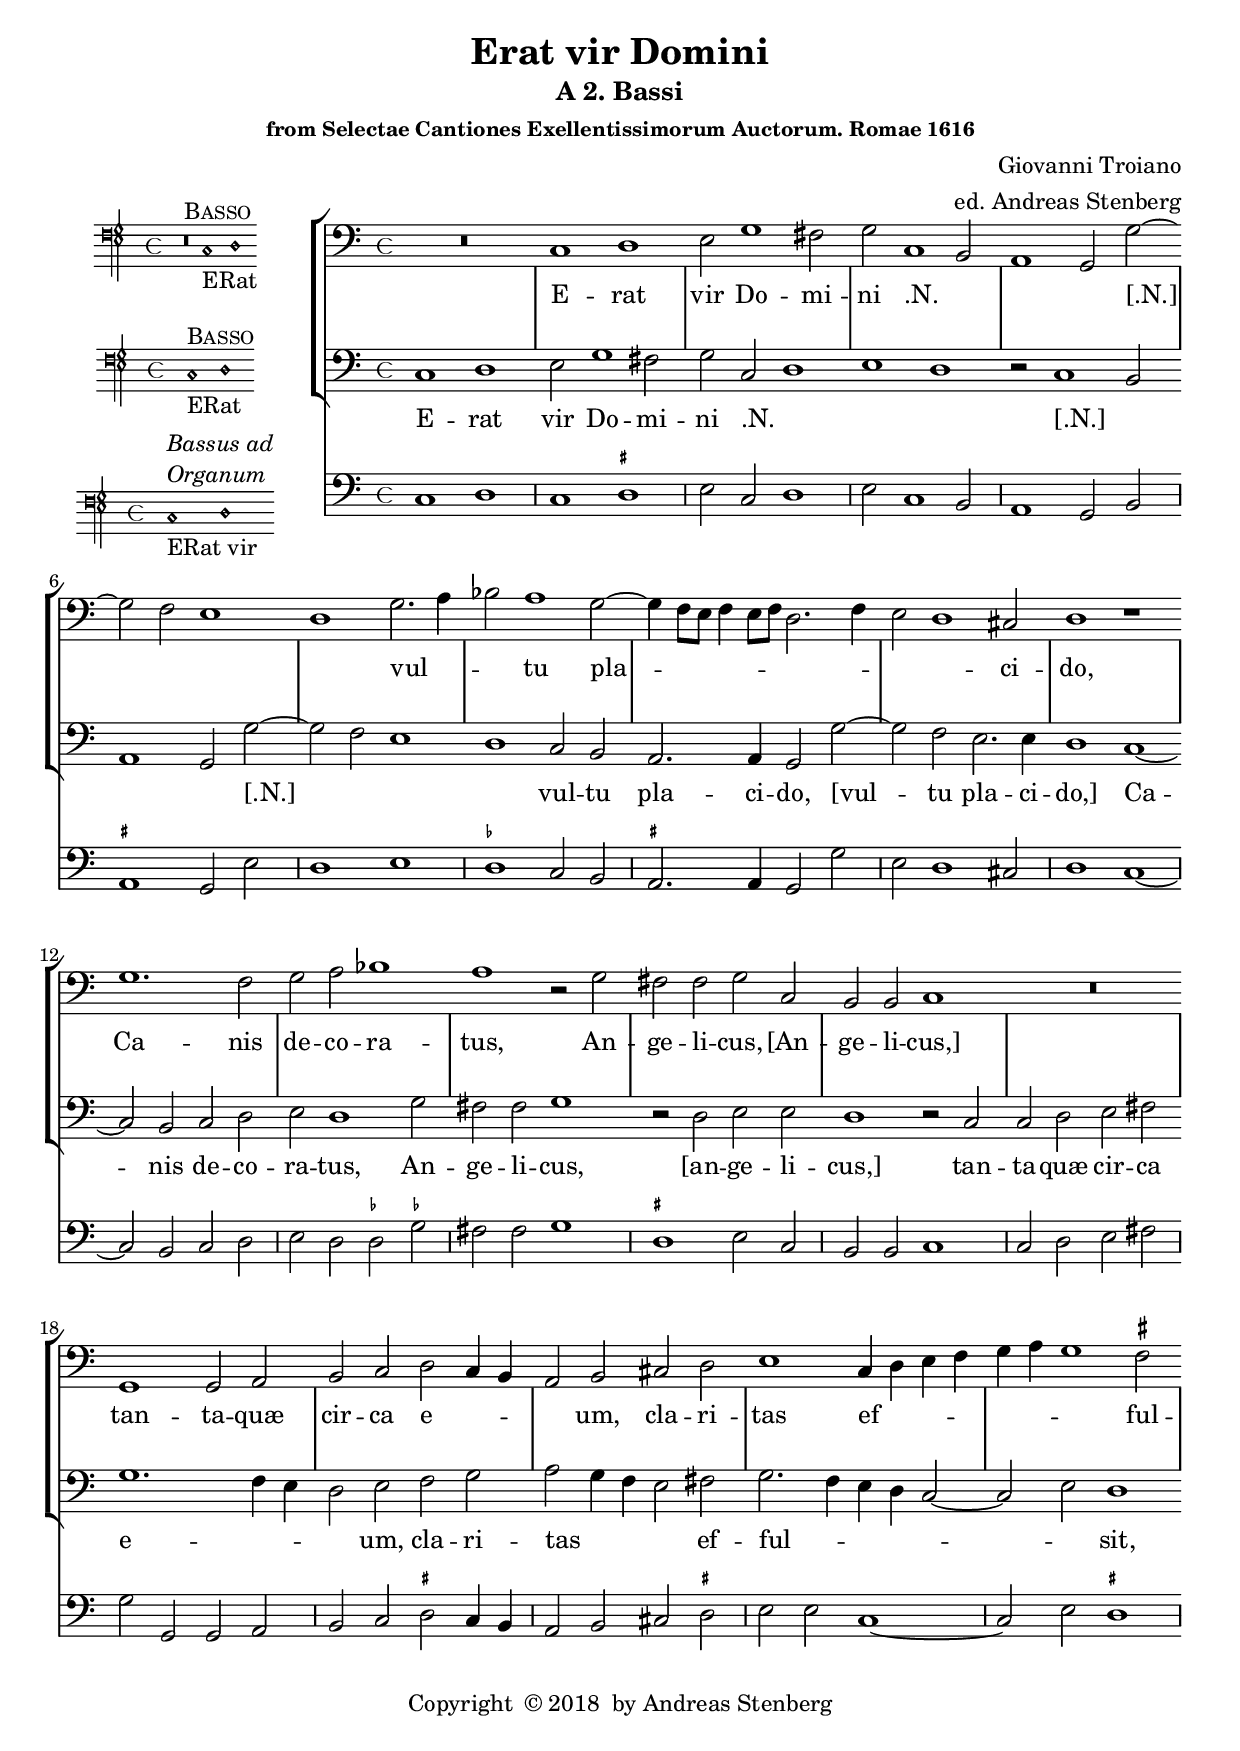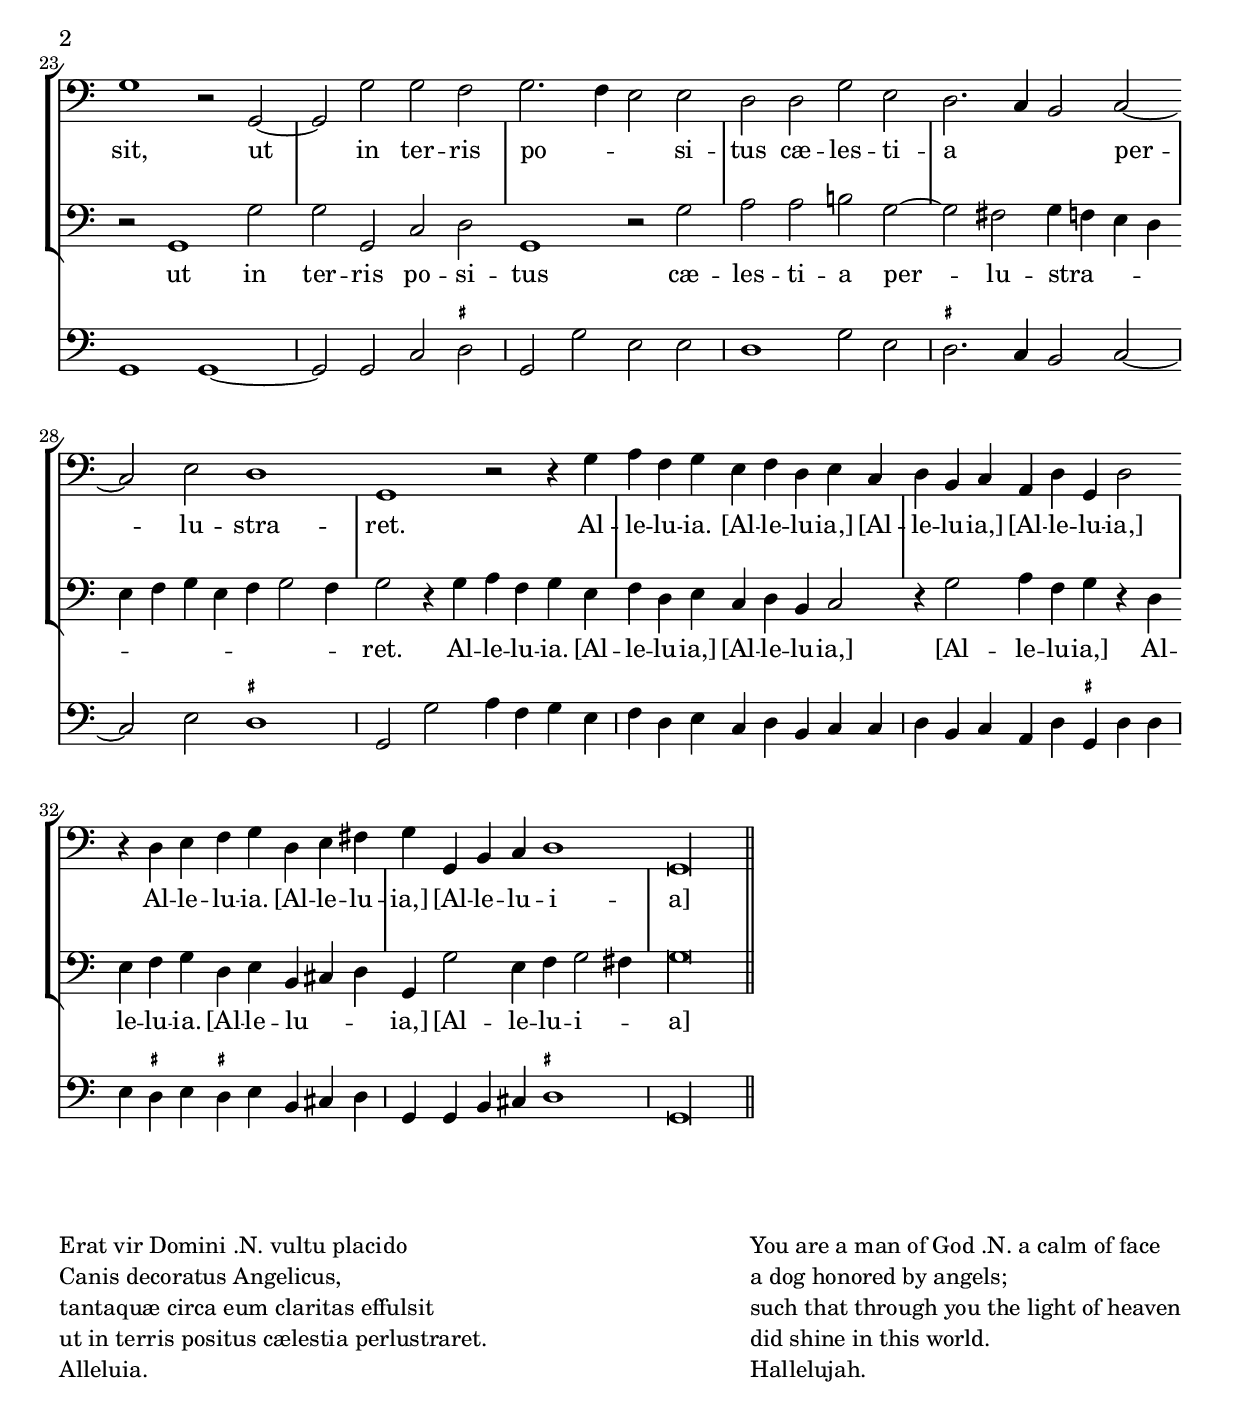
\version "2.18.0"
\include "deutsch.ly"
#(append! supported-clefs '(("mensural-f3" . ("clefs.mensural.f" 0 0))))
ficta = \once \set suggestAccidentals =##t
\header {
  title = \markup {
    \center-column {
      "Erat vir Domini"
      %      "Wann er zu nacht"
      %      \vspace #0.5
    }
  }
  subtitle = "A 2. Bassi"
  subsubtitle = "from Selectae Cantiones Exellentissimorum Auctorum. Romae 1616"
  composer = "Giovanni Troiano"
  arranger = "ed. Andreas Stenberg"
  poet = ""
  meter =""
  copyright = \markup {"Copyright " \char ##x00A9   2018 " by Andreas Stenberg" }
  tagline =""
}
global = {
  \override Staff.TimeSignature.style = #'mensural
  \key c \major
}
%% PDF p.10
sopMusic = \relative c {
  \clef "bass"
  \set Score.tempoHideNote = ##t
  \tempo 1 = 72
  \time 4/4
  \set Timing.measureLength = #(ly:make-moment 4/2)
   \set Timing.defaultBarType = "|"
  \override Staff.BarLine.transparent = ##t

  R\breve

  c1 d1

  e2 g1 fis2

  g2 c,1 h2

  a1 g2 g'2~

  g2 f2 e1

  d1 g2.( a4

  b2) a1 g2~(

  g4 f8 e8

  f4 e8 f8 d2. f4

  e2 d1) cis2

  d1 r1

  g1. f2

  g2 a2 b1

  a1 r2 g2

  fis2 fis2 g2 c,2

  h2 h2 c1

  R\breve

  g1 g2 a2

  h2 c2 d2( c4 h4

  a2) h2 cis2 d2

  e1 c4( d4 e4 f4

  g4 a4 g1) \ficta fis2

  g1 r2 g,2~

  g2 g'2

  g2 f2

  g2.( f4 e2) e2

  d2 d2 g2 e2

  d2.( c4 h2) c2~

  c2 e2 d1

  g,1 r2 r4 g'4

  a4 f4 g4 e4 f4 d4

  e4 c4

  d4 h4 c4 a4 d4 g,4 d'2

  r4 d4 e4 f4 g4 d4 e4 fis4

  g4 g,4 h4 c4 d1

  \cadenzaOn

  g,\longa

  \revert Staff.BarLine.transparent
  \bar "||"
  \cadenzaOff
}
sopWords = \lyricmode {

  E -- rat vir Do -- mi -- ni

  ".N." _ _ _

  [.N.] _ _ _

  vul -- tu pla -- ci -- do,

  Ca -- nis de -- co -- ra -- tus,

  An -- ge -- li -- cus,

  [An -- ge -- li -- cus,]

  tan -- ta -- quæ cir -- ca e -- um,

  cla -- ri -- tas ef -- ful -- sit,

  ut in ter -- ris po -- si -- tus cæ -- les -- ti -- a per -- lu -- stra -- ret.

  Al -- le -- lu -- ia.

  \repeat unfold 3 { [Al -- le -- lu -- ia,] }

  Al -- le -- lu -- ia.

  [Al -- le -- lu -- ia,]

  [Al -- le -- lu -- i -- a]
}

%% PDF p.42
bassMusic = \relative c {

  \clef "bass"

   \set Timing.defaultBarType = "|"

  \override Staff.BarLine.transparent = ##t

  c1 d1

  e2 g1 fis2

  g2 c,2 d1

  e1 d1

  r2 c1 h2

  a1 g2 g'2~

  g2 f2 e1

  d1 c2 h2

  a2. a4 g2 g'2~

  g2 f2 e2. e4

  d1 c1~

  c2 h2 c2 d2

  e2 d1 g2

  fis2 fis2 g1

  r2 d2 e2 e2

  d1 r2 c2

  c2 d2 e2 fis2

  g1.( f4 e4

  d2) e2 f2 g2

  a2( g4 f4 e2) fis2

  g2.( f4 e4 d4 c2~

  c2 e2) d1

  r2 g,1 g'2

  g2 g,2 c2 d2

  g,1 r2 g'2

  a2 a2 h!2 g2~

  g2 fis2 g4( f4 e4 d4

  e4 f4 g4 e4 f4 g2 f4)

  g2 r4 g4 a4 f4 g4 e4

  f4 d4 e4 c4 d4 h4 c2

  r4 g'2 a4 f4 g4 r4 d4

  e4 f4 g4 d4 e4 h4( cis4 d4)

  g,4 g'2 e4 f4 g2( fis4)

  \cadenzaOn

  g\longa
  \revert Staff.BarLine.transparent
  \cadenzaOff
}
bassWords = \lyricmode {


  E -- rat vir Do -- mi -- ni

  ".N." _ _ _

  [.N.] _ _ _

  [.N.] _ _ _

  vul -- tu pla -- ci -- do,

  [vul -- tu pla -- ci -- do,]

  Ca -- nis de -- co -- ra -- tus,

  An -- ge -- li -- cus,

  [an -- ge -- li -- cus,]

  tan -- ta -- quæ cir -- ca e -- um,

  cla -- ri -- tas ef -- ful -- sit,

  ut in ter -- ris po -- si -- tus cæ -- les -- ti -- a per -- lu -- stra -- ret.

  Al -- le -- lu -- ia.

  \repeat unfold 3 { [Al -- le -- lu -- ia,] }

  Al -- le -- lu -- ia.

  [Al -- le -- lu -- ia,]

  [Al -- le -- lu -- i -- a]
}
continuo = \figuremode {

  s1*3

  <_+>1

  s1*6

  <_+>1

  s1*3

  <_->1

  s1

  <_+>1

  s1*8

  <_->2 <_->2

  s1*2

  <_+>1

  s1*8

  <_+>1

  s1

  s2 <_+>2

  s1*3

  <_+>1

  s1*3

  s2 <_+>2

  s1*4

  <_+>1

  s1*2

  <_+>1

  s1*5

  s4 <_+>4 s2

  s4 <_+>4 s4 <_+>4

  s1*2

  <_+>1


  \override Staff.BassFigureAlignmentPositioning.direction = #UP
  %\bassFigureStaffAlignmentUp
  \set Staff.useBassFigureExtenders = ##t
  \override Staff.BassFigureAlignmentPositioning.direction = #DOWN
  %\bassFigureStaffAlignmentDown
}


bassAdOrgMusic = \relative c {
  \clef "bass"
  \time 4/4
  \set Timing.measureLength = #(ly:make-moment 4/2)

  c1 d1

  c1 d1

  e2 c2 d1

  e2 c1 h2

  a1 g2 h2

  a1 g2 e'2

  d1 e1

  d1 c2 h2

  a2. a4 g2 g'2

  e2 d1 cis2

  d1 c1~

  c2 h2 c2 d2

  e2 d2 d2 g2

  fis2 fis2 g1

  d1 e2 c2

  h2 h2

 c1

 c2 d2 e2 fis2

 g2 g,2 g2 a2

 h2 c2 d2 c4 h4

 a2 h2 cis2 d2

 e2 e2 c1~

 c2 e2 d1

 g,1 g1~

 g2 g2 c2 d2

 g,2 g'2 e2 e2

 d1 g2 e2

 d2. c4 h2 c2~

 c2 e2 d1

 g,2 g'2 a4 f4 g4 e4

 f4 d4 e4 c4

 d4 h4 c4 c4

 d4 h4 c4 a4 d4 g,4 d'4 d4

 e4 d4 e4 d4 e4 h4 cis4 d4

 g,4 g4 h4 cis4 d1

 \cadenzaOn

 g,\longa
  \revert Staff.BarLine.bar-extent
  \bar "||"
  \revert Staff.BarLine.transparent
  \cadenzaOff
}

incipitDiscantus = \markup {
  \score {
    {
      %      \set Staff.instrumentName = #"Tenor "
      \override NoteHead.style = #'neomensural
      \override Rest.style = #'neomensural
      \override Staff.TimeSignature.style = #'mensural
      \cadenzaOn
      \clef "petrucci-f"
      \key c \major
      \time 4/4

      r\breve^\markup { \smallCaps"Basso"}
      c1_"ERat"
      d1
    }
    \layout {
      \context {
        \Voice
        \remove "Ligature_bracket_engraver"
        \consists "Mensural_ligature_engraver"
      }
      line-width = 4.5\cm
    }
  }
}

incipitBassus = \markup {
  \score {
    {
      %      \set Staff.instrumentName = #"Tenor "
      \override NoteHead.style = #'neomensural
      \override Rest.style = #'neomensural
      \override Staff.TimeSignature.style = #'mensural
      \cadenzaOn
      \clef "petrucci-f"
      \key c \major
      \time 4/4
      c1^\markup \smallCaps"Basso"

      _"ERat"

      d1
    }
    \layout {
      \context {
        \Voice
        \remove "Ligature_bracket_engraver"
        \consists "Mensural_ligature_engraver"
      }
      line-width = 4.5\cm
    }
  }
}

incipitBassusAdOrganum = \markup {
  \score {
    {
      %      \set Staff.instrumentName = #"Tenor "
      \override NoteHead.style = #'neomensural
      \override Rest.style = #'neomensural
      \override Staff.TimeSignature.style = #'mensural
      \cadenzaOn
      \clef "petrucci-f"
      \key c \major
      \time 4/4
      c1^\markup  \column { \italic "Bassus ad" \italic "Organum" }_"ERat vir"
      d1
    }
    \layout {
      \context {
        \Voice
        \remove "Ligature_bracket_engraver"
        \consists "Mensural_ligature_engraver"
      }
      line-width = 4.5\cm
    }
  }
}


\score {
  <<
  <<
    \new StaffGroup \with {
      \override VerticalAxisGroup.staff-staff-spacing = #'((basic-distance . 12))
    } <<
      \new Staff = treble <<
        \set Staff.instrumentName = \incipitDiscantus
        \new Voice = "sopranos" {
          \set  Staff.midiInstrument ="choir aahs"
          %	\voiceOne
          << \global \sopMusic >>
        }
      >>
      \new Lyrics = sopranos { s1 }

      \new Staff ="basses" {
        \set Staff.instrumentName = \incipitBassus

        \new Voice = "basses" {
          \set  Staff.midiInstrument ="choir aahs"
          %	\voiceTwo
          << \global \bassMusic >>
        }
      }
    >>
    \new Lyrics = basses { s1 }
      \new Staff ="bassAdOrg" \with { \override BarLine.bar-extent = #'(-1 . 1) }
      {
        \set Staff.instrumentName = \incipitBassusAdOrganum
        \new Voice = "bassusAdOrganum" {
          \clef "bass"
          %	\voiceTwo
          << \global \bassAdOrgMusic >>
        }
      }
      \context Staff = bassAdOrg \continuo
  >>
    \context Lyrics = sopranos \lyricsto sopranos \sopWords
    \context Lyrics = basses \lyricsto basses \bassWords
  >>
  \layout {
    \context {
      \Score
      % no bars in staves
      %      \override BarLine.transparent = ##t

    }
    % the next three instructions keep the lyrics between the bar lines
    \context {
      \Lyrics
      \consists "Bar_engraver"
      \override BarLine.transparent = ##t
    }
    \context {
      \StaffGroup
      \consists "Separating_line_group_engraver"
    }
    \context {
      \Voice
      % no slurs
      \override Slur.transparent = ##t
      % Comment in the below "\remove" command to allow line
      % breaking also at those barlines where a note overlaps
      % into the next bar.  The command is commented out in this
      % short example score, but especially for large scores, you
      % will typically yield better line breaking and thus improve
      % overall spacing if you comment in the following command.
      %\remove "Forbid_line_break_engraver"
    }
    indent = 4.5\cm
  }

}

\markup {
  \column {
    \fill-line {
      \column {
        \bold ""

        \vspace #1.0

        \justify-string #"Erat vir Domini .N. vultu placido 

Canis decoratus Angelicus,  

tantaquæ circa eum claritas effulsit

ut in terris positus cælestia perlustraret.

  Alleluia."
      }
      \hspace #0.2
      \column {
        \bold ""

        \vspace #1.0

        \justify-string #"You are a man of God .N. a calm of face

a dog honored by angels;

such that through you the light of heaven 

did shine in this world.

  Hallelujah."
      }
    }
  }
}

%% Midi

\score {
  <<
  <<
    \new StaffGroup \with {
      \override VerticalAxisGroup.staff-staff-spacing = #'((basic-distance . 12))
    } <<
      \new Staff = treble <<
        \set Staff.instrumentName = \incipitDiscantus
        \new Voice = "sopranos" {
          \set  Staff.midiInstrument ="choir aahs"
          %	\voiceOne
          << \global \sopMusic >>
        }
      >>
      \new Lyrics = sopranos { s1 }

      \new Staff ="basses" {
        \set Staff.instrumentName = \incipitBassus

        \new Voice = "basses" {
          \set  Staff.midiInstrument ="choir aahs"
          \clef "treble_8"
          %	\voiceTwo
          << \global \bassMusic >>
        }
      }
    >>
    \new Lyrics = basses { s1 }

    \new Staff ="bassAdOrg" {
        \set Staff.instrumentName = \incipitBassusAdOrganum
                  \set  Staff.midiInstrument ="choir aahs"
                  \set  Staff.midiInstrument ="reed organ"
                  \set Staff.midiMinimumVolume = #0.3
                  \set Staff.midiMaximumVolume = #0.6
        \new Voice = "bassusAdOrganum" {
          \clef "bass"
          %	\voiceTwo
          << \global \bassAdOrgMusic >>
        }
      }
      \context Staff = bassAdOrg \continuo
  >>
    \context Lyrics = sopranos \lyricsto sopranos \sopWords
    \context Lyrics = basses \lyricsto basses \bassWords
  >>
  \midi {
  }
}
\paper {
  ragged-bottom = ##t
  ragged-last-bottom = ##t
  ragged-last = ##t
}

%{
convert-ly.py (GNU LilyPond) 2.18.2  convert-ly.py: Processing `'...
Applying conversion: 2.15.7, 2.15.9, 2.15.10, 2.15.16, 2.15.17,
2.15.18, 2.15.19, 2.15.20, 2.15.25, 2.15.32, 2.15.39, 2.15.40,
2.15.42, 2.15.43, 2.16.0, 2.17.0, 2.17.4, 2.17.5, 2.17.6, 2.17.11,
2.17.14, 2.17.15, 2.17.18, 2.17.19, 2.17.20, 2.17.25, 2.17.27,
2.17.29, 2.17.97, 2.18.0
%}
